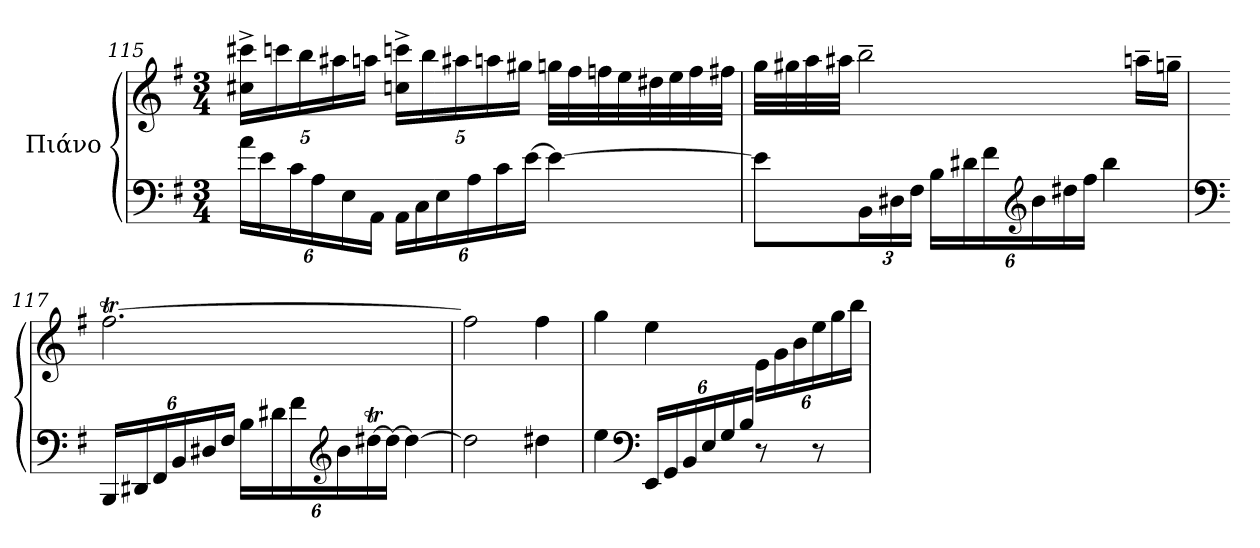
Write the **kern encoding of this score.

**kern	**kern
*part1	*part1
*staff2	*staff1
*I"Πιάνο	*
*clefF4	*clefG2
*k[f#]	*k[f#]
*M3/4	*M3/4
*Xbrackettup	*Xbrackettup
=115	=115
24a\LL	20cc#X\^ 20ccc#X\^LL
24e\	.
.	20cccn\
24c\	.
.	20bb\
24A\	.
.	20aa#X\
24E\	.
.	20aan\JJ
24AA\JJ	.
24AA\LL	20ccn\^ 20cccn\^LL
24C\	.
.	20bb\
24E\	.
.	20aa#X\
24A\	.
.	20aan\
24c\	.
.	20gg#X\JJ
[24e\JJ	.
4e\_	32ggn\LLL
.	32ff#\
.	32ffn\
.	32ee\
.	32dd#X\
.	32ee\
.	32ff\
.	32ff#X\JJJ
!!LO:LB:g=z
=116	=116
8e\L]	32gg\LLL
.	32gg#X\
.	32aa\
.	32aa#X\JJJ
24BB\L	2bb~\
24D#X\	.
24F#\JJ	.
24B\LL	.
24d#X\	.
24f#\	.
*clefG2	*
24b\	.
24dd#X\	.
24ff#\JJ	.
4bb\	.
.	16aan~\LL
.	16ggn~\JJ
=117	=117
*clefF4	*
24BBB/LL	[2.ff#t\
24DD#X/	.
24FF#/	.
24BB/	.
24D#X/	.
24F#/JJ	.
24B\LL	.
24d#X\	.
24f#\	.
*clefG2	*
24b\	.
[24dd#Xt\	.
24dd#\JJ_	.
4dd#\_	.
!!LO:PB:g=z
=118	=118
2dd#\]	2ff#TTT\]
4dd#X\	4ff#\
=119	=119
4ee\	4gg\
*clefF4	*
24EE/LL	4ee\
24GG/	.
24BB/	.
24E/	.
24G/	.
24B/JJ	.
8r	24e\LL
.	24g\
.	24b\
8r	24ee\
.	24gg\
.	24bb\JJ
=	=
*-	*-
